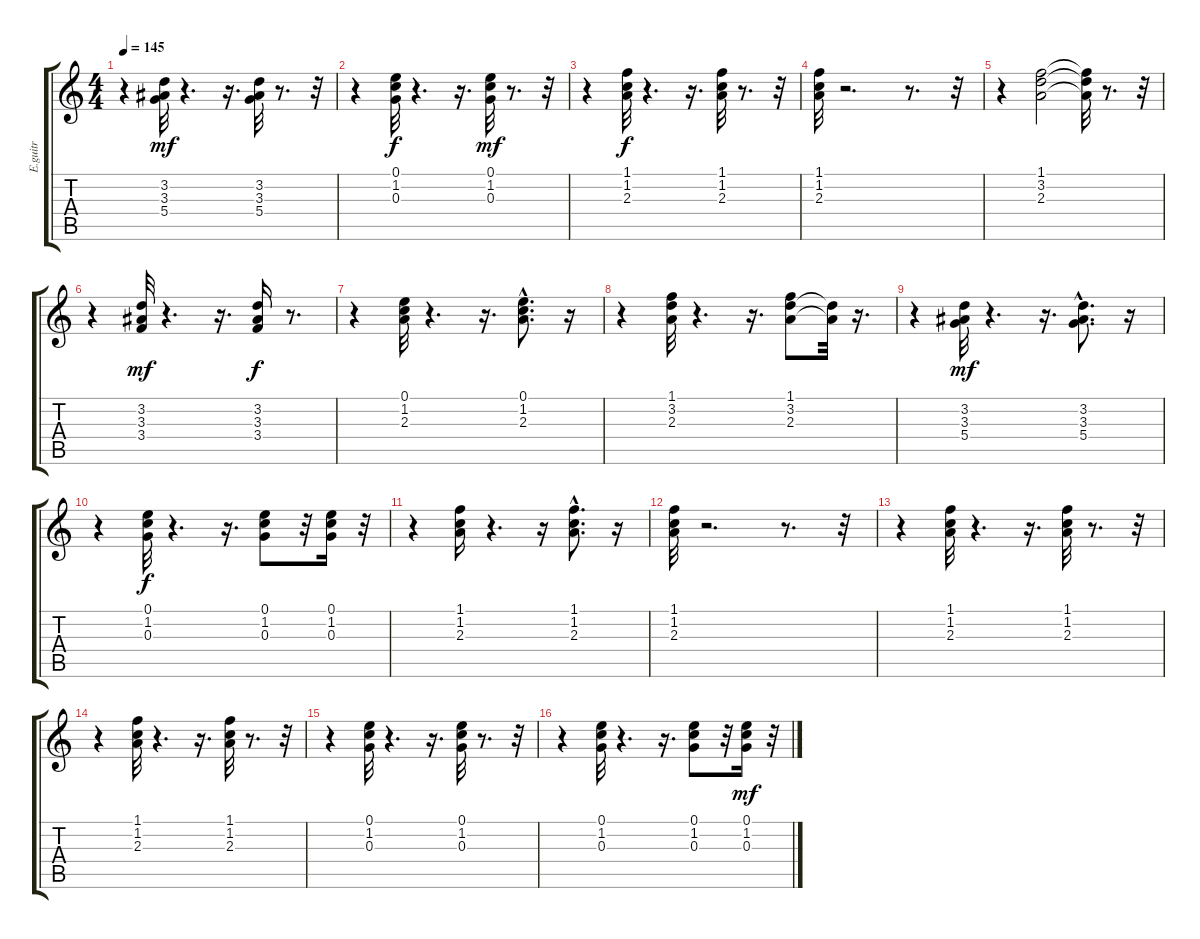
\track ("E.guitr" "E.guitr") {instrument acousticguitarsteel}
\staff {score tabs}
\tuning (E4 B3 G3 D3 A2 E2) {hide}
\ts (4 4)
\tempo 145
\clef g2
\ks c
r.4{dy f} (3.2 3.3 5.4).32{dy mf} r.4{d} r.16{d} (3.2 3.3 5.4).32 r.8{d} r.32 |
r.4 (0.1 1.2 0.3).32{dy f} r.4{d} r.16{d} (0.1 1.2 0.3).32{dy mf} r.8{d} r.32 |
r.4 (1.1 1.2 2.3).32{dy f} r.4{d} r.16{d} (1.1 1.2 2.3).32 r.8{d} r.32 |
(1.1 1.2 2.3).32 r.2{d} r.8{d} r.32 |
r.4 (1.1 3.2 2.3).2 (1.1{t} 3.2{t} 2.3{t}).32 r.8{d} r.32 |
r.4 (3.2 3.3 3.4).32{dy mf} r.4{d} r.16{d} (3.2 3.3 3.4).16{dy f} r.8{d} |
r.4 (0.1 1.2 2.3).32 r.4{d} r.16{d} (0.1{hac} 1.2{hac} 2.3{hac}).8{d} r.16 |
r.4 (1.1 3.2 2.3).32 r.4{d} r.16{d} (1.1 3.2 2.3).8 (3.2{t} 2.3{t}).32 r.16{d} |
r.4 (3.2 3.3 5.4).32{dy mf} r.4{d} r.16{d} (3.2{hac} 3.3{hac} 5.4{hac}).8{d} r.16 |
r.4 (0.1 1.2 0.3).32{dy f} r.4{d} r.16{d} (0.1 1.2 0.3).8 r.32 (0.1 1.2 0.3).16 r.32 |
r.4 (1.1 1.2 2.3).16 r.4{d} r.16 (1.1 1.2{hac} 2.3).8{d} r.16 |
(1.1 1.2 2.3).32 r.2{d} r.8{d} r.32 |
r.4 (1.1 1.2 2.3).32 r.4{d} r.16{d} (1.1 1.2 2.3).32 r.8{d} r.32 |
r.4 (1.1 1.2 2.3).32 r.4{d} r.16{d} (1.1 1.2 2.3).32 r.8{d} r.32 |
r.4 (0.1 1.2 0.3).32 r.4{d} r.16{d} (0.1 1.2 0.3).32 r.8{d} r.32 |
r.4 (0.1 1.2 0.3).32 r.4{d} r.16{d} (0.1 1.2 0.3).8 r.32 (0.1 1.2 0.3).16{dy mf} r.32
